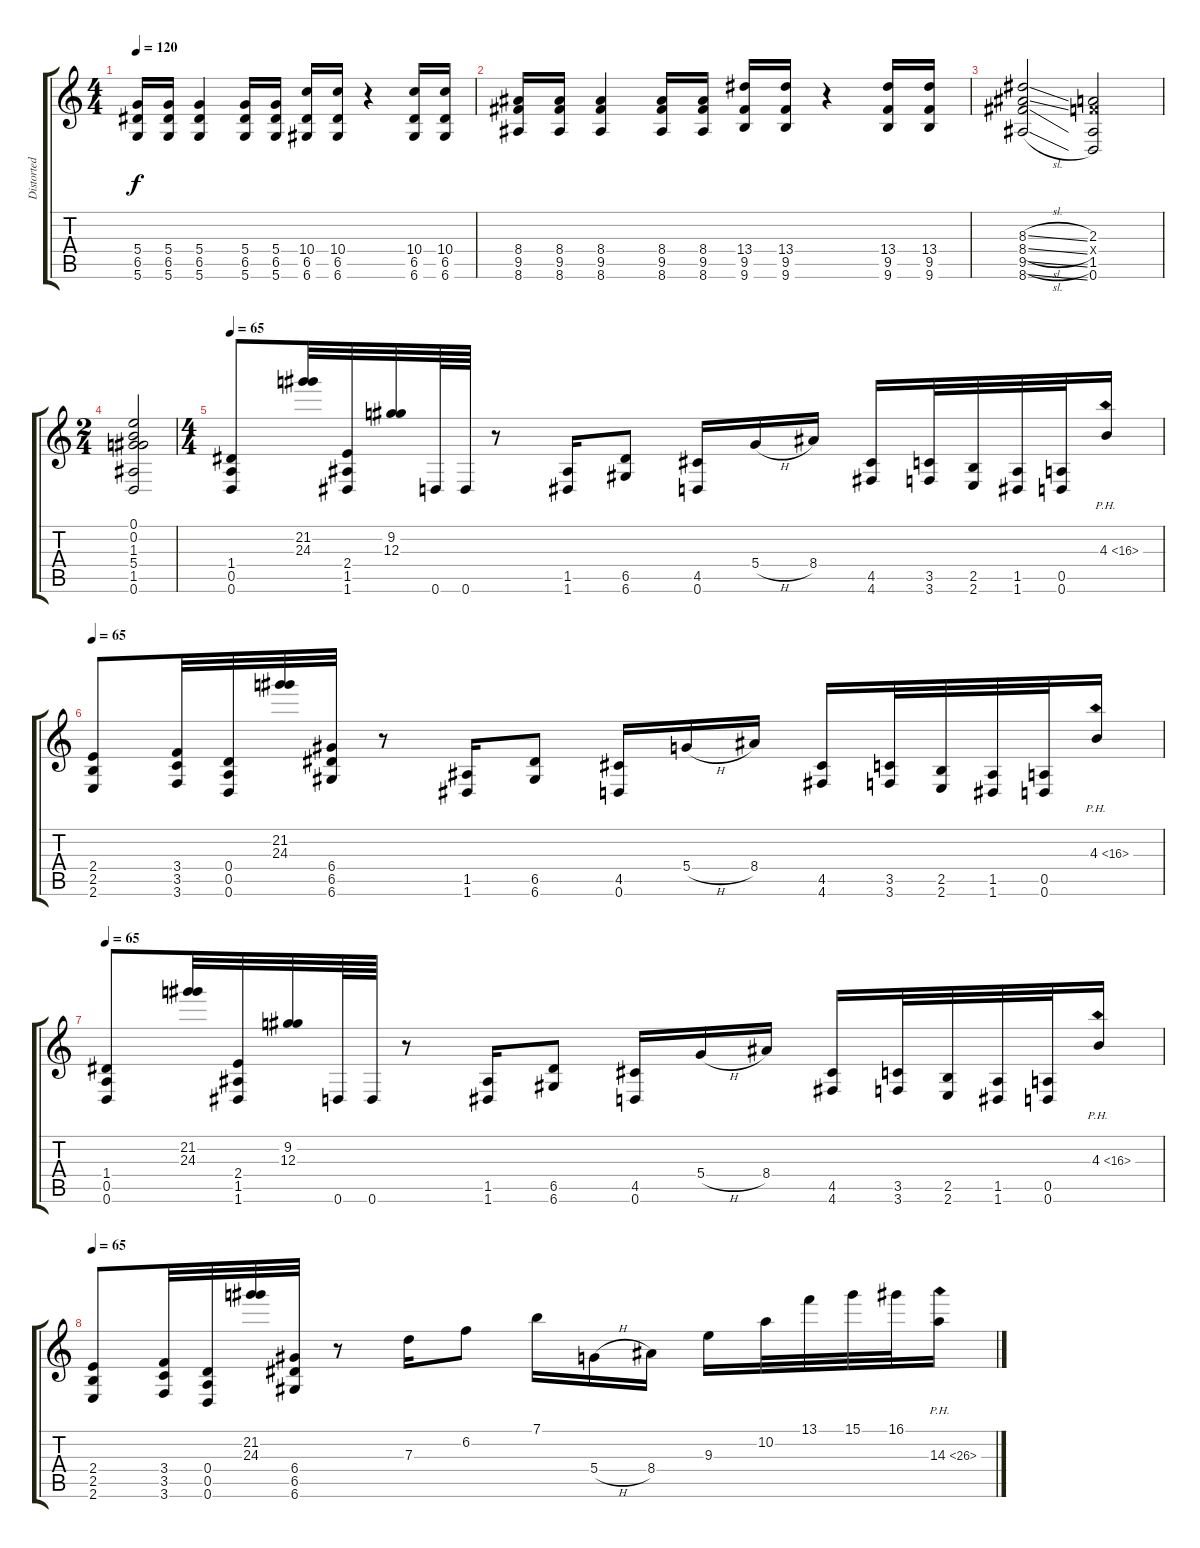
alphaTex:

\track ("Distorted Guitar" "Distorted ") {instrument overdrivenguitar}
\staff {score tabs}
\tuning (E4 B3 G3 D3 A2 D2) {hide}
\ts (4 4)
\tempo 120
\clef g2
\ks c
(5.4 6.5 5.6).16{dy f} (5.4 6.5 5.6).16 (5.4 6.5 5.6).4 (5.4 6.5 5.6).16 (5.4 6.5 5.6).16 (10.4 6.5 6.6).16 (10.4 6.5 6.6).16 r.4 (10.4 6.5 6.6).16 (10.4 6.5 6.6).16 |
(8.4 9.5 8.6).16 (8.4 9.5 8.6).16 (8.4 9.5 8.6).4 (8.4 9.5 8.6).16 (8.4 9.5 8.6).16 (13.4 9.5 9.6).16 (13.4 9.5 9.6).16 r.4 (13.4 9.5 9.6).16 (13.4 9.5 9.6).16 |
(8.3{sl} 8.4{sl} 9.5{sl} 8.6{sl}).2 (2.3 3.4{x} 1.5 0.6).2 |
\ts (2 4)
(0.1 0.2 1.3 5.4 1.5 0.6).2 |
\ts (4 4)
\tempo 65
(1.4 0.5 0.6).8 (21.2 24.3).32 (2.4 1.5 1.6).32 (9.2 12.3).32 0.6.64 0.6.64 r.8 (1.5 1.6).16 (6.5 6.6).8 (4.5 0.6).16 5.4{h}.16 8.4.16 (4.5 4.6).16 (3.5 3.6).32 (2.5 2.6).32 (1.5 1.6).32 (0.5 0.6).32 4.3{ph 12}.16 |
\tempo 65
(2.4 2.5 2.6).8 (3.4 3.5 3.6).32 (0.4 0.5 0.6).32 (21.2 24.3).32 (6.4 6.5 6.6).32 r.8 (1.5 1.6).16 (6.5 6.6).8 (4.5 0.6).16 5.4{h}.16 8.4.16 (4.5 4.6).16 (3.5 3.6).32 (2.5 2.6).32 (1.5 1.6).32 (0.5 0.6).32 4.3{ph 12}.16 |
\tempo 65
(1.4 0.5 0.6).8 (21.2 24.3).32 (2.4 1.5 1.6).32 (9.2 12.3).32 0.6.64 0.6.64 r.8 (1.5 1.6).16 (6.5 6.6).8 (4.5 0.6).16 5.4{h}.16 8.4.16 (4.5 4.6).16 (3.5 3.6).32 (2.5 2.6).32 (1.5 1.6).32 (0.5 0.6).32 4.3{ph 12}.16 |
\tempo 65
(2.4 2.5 2.6).8 (3.4 3.5 3.6).32 (0.4 0.5 0.6).32 (21.2 24.3).32 (6.4 6.5 6.6).32 r.8 7.3.16 6.2.8 7.1.16 5.4{h}.16 8.4.16 9.3.16 10.2.32 13.1.32 15.1.32 16.1.32 14.3{ph 12}.16
